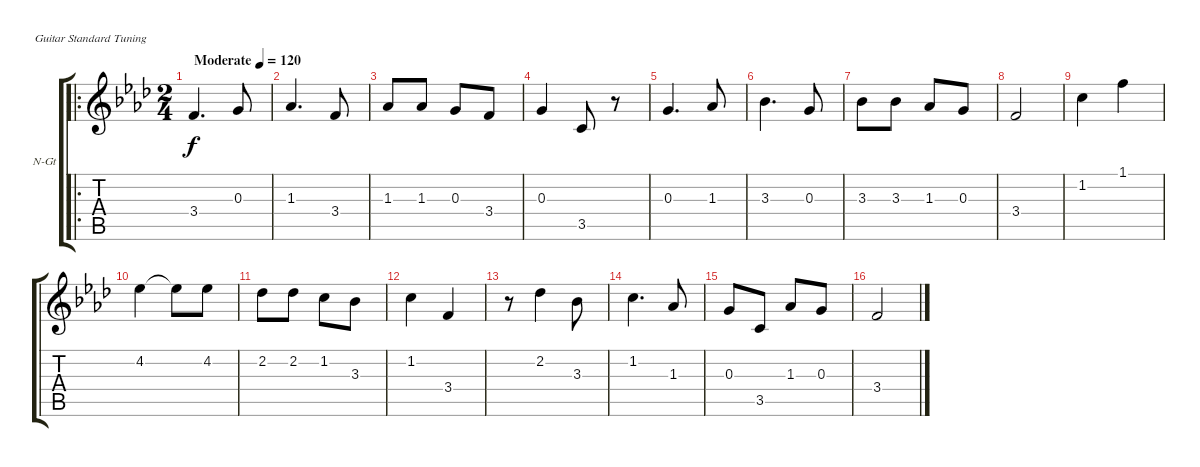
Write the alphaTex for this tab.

\bracketExtendMode groupsimilarinstruments
\firstSystemTrackNameOrientation horizontal
\otherSystemsTrackNameOrientation horizontal
\track ("Guitar" "N-Gt") {instrument acousticguitarnylon}
\staff {score tabs}
\tuning (E4 B3 G3 D3 A2 E2)
\ro
\ts (2 4)
\beaming (8 2 2)
\tempo (120 "Moderate")
\clef g2
\ks ab
3.4.4{d dy f instrument acousticguitarnylon} 0.3.8 |
1.3.4{d} 3.4.8 |
1.3.8 1.3.8 0.3.8 3.4.8 |
0.3.4 3.5.8 r.8 |
0.3.4{d} 1.3.8 |
3.3.4{d} 0.3.8 |
3.3.8 3.3.8 1.3.8 0.3.8 |
3.4.2 |
1.2.4 1.1.4 |
4.2.4 4.2{t}.8 4.2.8 |
2.2.8 2.2.8 1.2.8 3.3.8 |
1.2.4 3.4.4 |
r.8 2.2.4 3.3.8 |
1.2.4{d} 1.3.8 |
0.3.8 3.5.8 1.3.8 0.3.8 |
3.4.2
